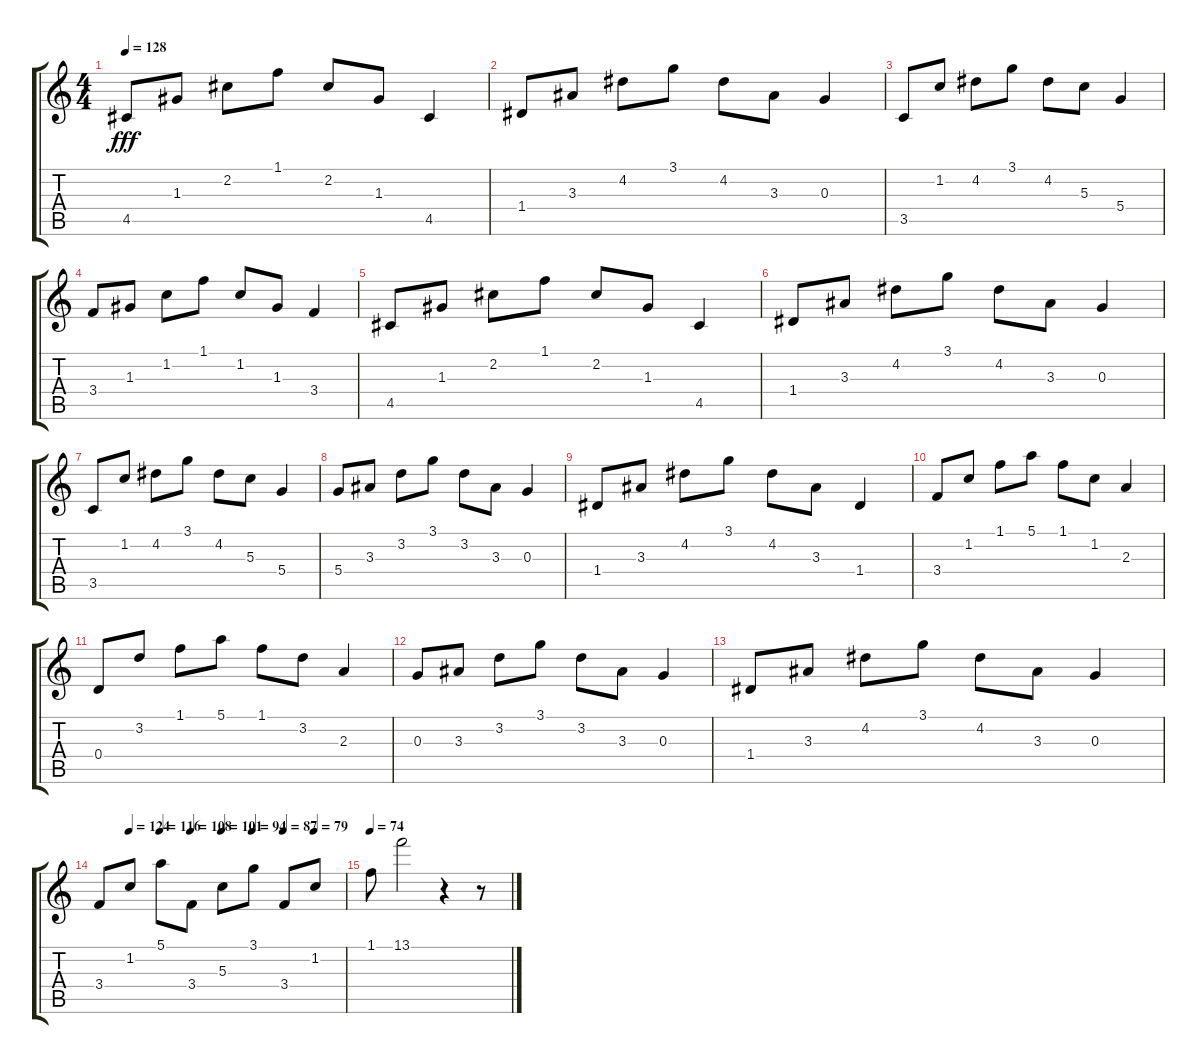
\track "" {instrument electricguitarjazz}
\staff {score tabs}
\tuning (E4 B3 G3 D3 A2 E2) {hide}
\ts (4 4)
\tempo 128
\clef g2
\ks c
4.5.8{dy fff} 1.3.8 2.2.8 1.1.8 2.2.8 1.3.8 4.5.4 |
1.4.8 3.3.8 4.2.8 3.1.8 4.2.8 3.3.8 0.3.4 |
3.5.8 1.2.8 4.2.8 3.1.8 4.2.8 5.3.8 5.4.4 |
3.4.8 1.3.8 1.2.8 1.1.8 1.2.8 1.3.8 3.4.4 |
4.5.8 1.3.8 2.2.8 1.1.8 2.2.8 1.3.8 4.5.4 |
1.4.8 3.3.8 4.2.8 3.1.8 4.2.8 3.3.8 0.3.4 |
3.5.8 1.2.8 4.2.8 3.1.8 4.2.8 5.3.8 5.4.4 |
5.4.8 3.3.8 3.2.8 3.1.8 3.2.8 3.3.8 0.3.4 |
1.4.8 3.3.8 4.2.8 3.1.8 4.2.8 3.3.8 1.4.4 |
3.4.8 1.2.8 1.1.8 5.1.8 1.1.8 1.2.8 2.3.4 |
0.4.8 3.2.8 1.1.8 5.1.8 1.1.8 3.2.8 2.3.4 |
0.3.8 3.3.8 3.2.8 3.1.8 3.2.8 3.3.8 0.3.4 |
1.4.8 3.3.8 4.2.8 3.1.8 4.2.8 3.3.8 0.3.4 |
\tempo (124 0.125)
\tempo (116 0.25)
\tempo (108 0.375)
\tempo (101 0.5)
\tempo (94 0.625)
\tempo (87 0.75)
\tempo (79 0.875)
3.4.8 1.2.8 5.1.8 3.4.8 5.3.8 3.1.8 3.4.8 1.2.8 |
\tempo 74
1.1.8 13.1.2 r.4 r.8
